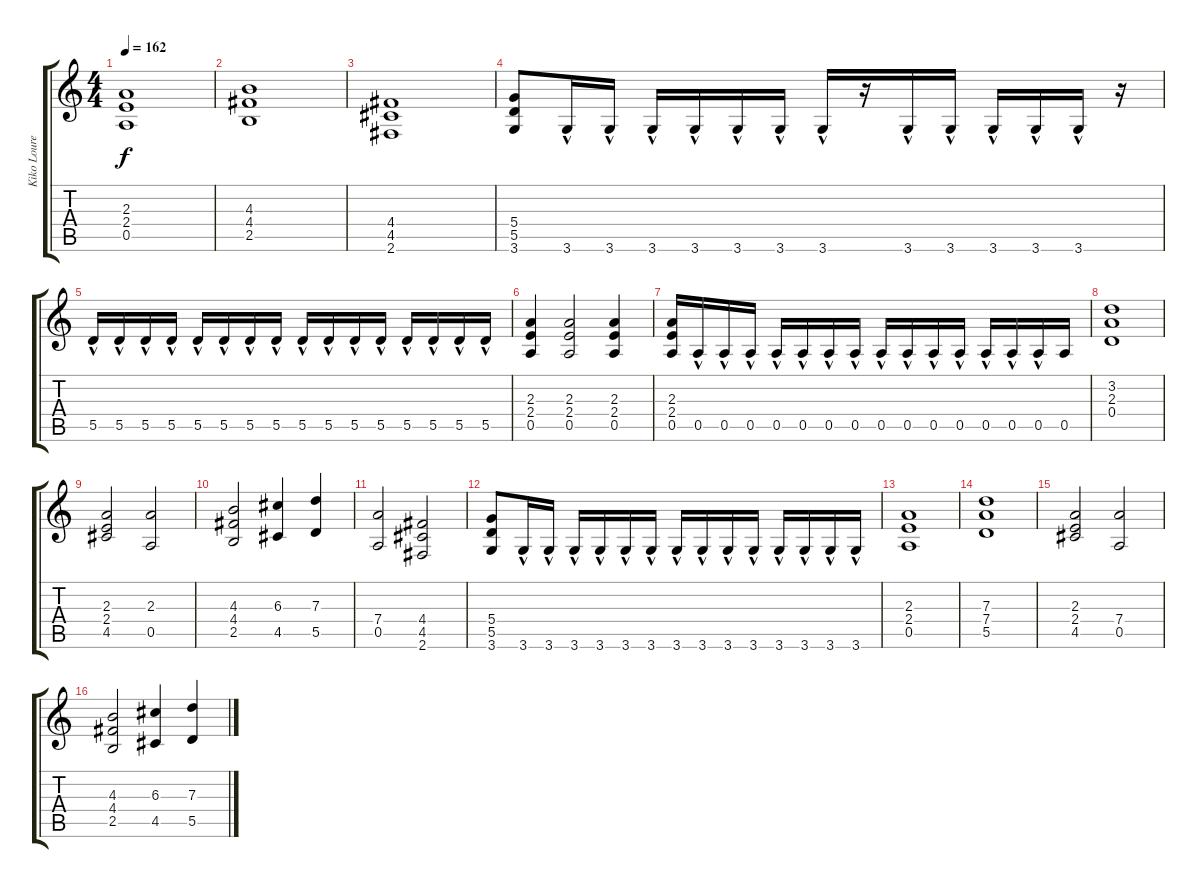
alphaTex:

\track ("Kiko Loureiro" "Kiko Loure") {instrument overdrivenguitar}
\staff {score tabs}
\tuning (E4 B3 G3 D3 A2 E2) {hide}
\ts (4 4)
\tempo 162
\clef g2
\ks c
(2.3 2.4 0.5).1{dy f} |
(4.3 4.4 2.5).1 |
(4.4 4.5 2.6).1 |
(5.4 5.5 3.6).8 3.6{hac}.16 3.6{hac}.16 3.6{hac}.16 3.6{hac}.16 3.6{hac}.16 3.6{hac}.16 3.6{hac}.16 r.16 3.6{hac}.16 3.6{hac}.16 3.6{hac}.16 3.6{hac}.16 3.6{hac}.16 r.16 |
5.5{hac}.16 5.5{hac}.16 5.5{hac}.16 5.5{hac}.16 5.5{hac}.16 5.5{hac}.16 5.5{hac}.16 5.5{hac}.16 5.5{hac}.16 5.5{hac}.16 5.5{hac}.16 5.5{hac}.16 5.5{hac}.16 5.5{hac}.16 5.5{hac}.16 5.5{hac}.16 |
(2.3 2.4 0.5).4 (2.3 2.4 0.5).2 (2.3 2.4 0.5).4 |
(2.3 2.4 0.5).16 0.5{hac}.16 0.5{hac}.16 0.5{hac}.16 0.5{hac}.16 0.5{hac}.16 0.5{hac}.16 0.5{hac}.16 0.5{hac}.16 0.5{hac}.16 0.5{hac}.16 0.5{hac}.16 0.5{hac}.16 0.5{hac}.16 0.5{hac}.16 0.5.16 |
(3.2 2.3 0.4).1 |
(2.3 2.4 4.5).2 (2.3 0.5).2 |
(4.3 4.4 2.5).2 (6.3 4.5).4 (7.3 5.5).4 |
(7.4 0.5).2 (4.4 4.5 2.6).2 |
(5.4 5.5 3.6).8 3.6{hac}.16 3.6{hac}.16 3.6{hac}.16 3.6{hac}.16 3.6{hac}.16 3.6{hac}.16 3.6{hac}.16 3.6{hac}.16 3.6{hac}.16 3.6{hac}.16 3.6{hac}.16 3.6{hac}.16 3.6{hac}.16 3.6{hac}.16 |
(2.3 2.4 0.5).1 |
(7.3 7.4 5.5).1 |
(2.3 2.4 4.5).2 (7.4 0.5).2 |
(4.3 4.4 2.5).2 (6.3 4.5).4 (7.3 5.5).4
